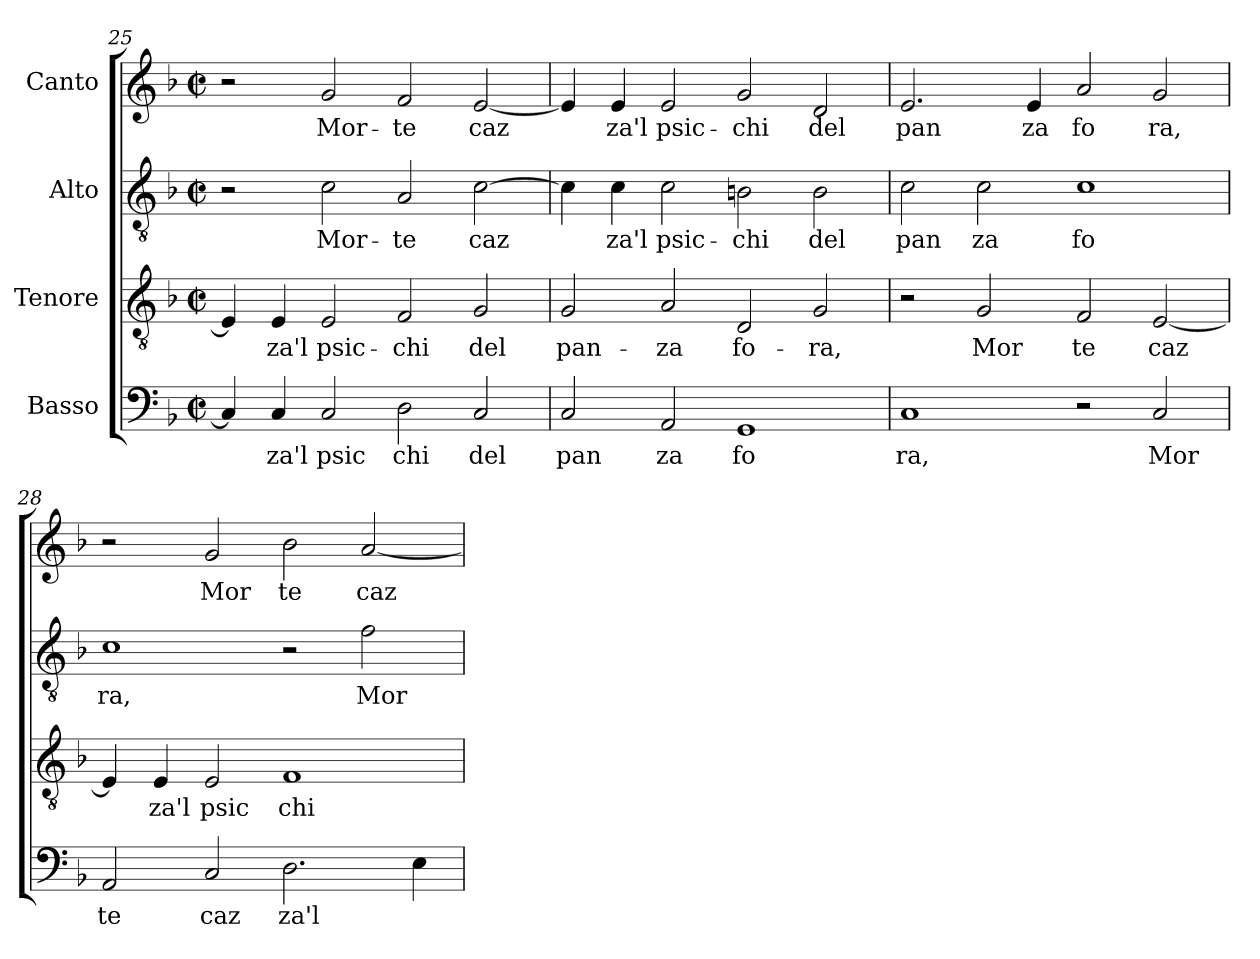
**kern	**text	**kern	**text	**kern	**text	**kern	**text
*part4	*part4	*part3	*part3	*part2	*part2	*part1	*part1
*staff4	*staff4	*staff3	*staff3	*staff2	*staff2	*staff1	*staff1
*I"Basso	*	*I"Tenore	*	*I"Alto	*	*I"Canto	*
*clefF4	*	*clefGv2	*	*clefGv2	*	*clefG2	*
*k[b-]	*	*k[b-]	*	*k[b-]	*	*k[b-]	*
*F:	*	*F:	*	*F:	*	*F:	*
*M2/2	*	*M2/2	*	*M2/2	*	*M2/2	*
*met(c|)	*	*met(c|)	*	*met(c|)	*	*met(c|)	*
=25	=25	=25	=25	=25	=25	=25	=25
!	!LO:LY:b:cj	!	!LO:LY:b:cj	!	!	!	!
4C/]	.	4E/]	--	2r	.	2r	.
!	!LO:LY:b:cj	!	!LO:LY:b:cj	!	!	!	!
4C/	za'l	4E/	-za'l	.	.	.	.
!	!LO:LY:b:cj	!	!LO:LY:b:cj	!	!LO:LY:b:cj	!	!LO:LY:b:cj
2C/	psic	2E/	psic-	2c\	Mor-	2g/	Mor-
!	!LO:LY:b:cj	!	!LO:LY:b:cj	!	!LO:LY:b:cj	!	!LO:LY:b:cj
2D\	chi	2F/	-chi	2A/	-te	2f/	-te
!	!LO:LY:b:cj	!	!LO:LY:b:cj	!	!LO:LY:b:cj	!	!LO:LY:b:cj
2C/	del	2G/	del	[>2c\	caz-	[<2e/	caz-
=26	=26	=26	=26	=26	=26	=26	=26
!	!LO:LY:b:cj	!	!LO:LY:b:cj	!	!LO:LY:b:cj	!	!LO:LY:b:cj
2C/	pan	2G/	pan-	4c\]	--	4e/]	--
!	!	!	!	!	!LO:LY:b:cj	!	!LO:LY:b:cj
.	.	.	.	4c\	-za'l	4e/	-za'l
!	!LO:LY:b:cj	!	!LO:LY:b:cj	!	!LO:LY:b:cj	!	!LO:LY:b:cj
2AA/	za	2A/	-za	2c\	psic-	2e/	psic-
!	!LO:LY:b:cj	!	!LO:LY:b:cj	!	!LO:LY:b:cj	!	!LO:LY:b:cj
1GG	fo	2D/	fo-	2Bn\	-chi	2g/	-chi
!	!	!	!LO:LY:b:cj	!	!LO:LY:b:cj	!	!LO:LY:b:cj
.	.	2G/	-ra,	2B\	del	2d/	del
!!LO:PB:g=z
=27	=27	=27	=27	=27	=27	=27	=27
!	!LO:LY:b:cj	!	!	!	!LO:LY:b:cj	!	!LO:LY:b:cj
1C	ra,	2r	.	2c\	pan	2.e/	pan
!	!	!	!LO:LY:b:cj	!	!LO:LY:b:cj	!	!
.	.	2G/	Mor	2c\	za	.	.
!	!	!	!	!	!	!	!LO:LY:b:cj
.	.	.	.	.	.	4e/	za
!	!	!	!LO:LY:b:cj	!	!LO:LY:b:cj	!	!LO:LY:b:cj
2r	.	2F/	te	1c	fo	2a/	fo
!	!LO:LY:b:cj	!	!LO:LY:b:cj	!	!	!	!LO:LY:b:cj
2C/	Mor	[<2E/	caz	.	.	2g/	ra,
=28	=28	=28	=28	=28	=28	=28	=28
!	!LO:LY:b:cj	!	!LO:LY:b:cj	!	!LO:LY:b:cj	!	!
2AA/	te	4E/]	.	1c	ra,	2r	.
!	!	!	!LO:LY:b:cj	!	!	!	!
.	.	4E/	za'l	.	.	.	.
!	!LO:LY:b:cj	!	!LO:LY:b:cj	!	!	!	!LO:LY:b:cj
2C/	caz	2E/	psic	.	.	2g/	Mor
!	!LO:LY:b:cj	!	!LO:LY:b:cj	!	!	!	!LO:LY:b:cj
2.D\	za'l	1F	chi	2r	.	2b-\	te
!	!	!	!	!	!LO:LY:b:cj	!	!LO:LY:b:cj
.	.	.	.	2f\	Mor	[<2a/	caz
!	!LO:LY:b:cj	!	!	!	!	!	!
4E\	.	.	.	.	.	.	.
=	=	=	=	=	=	=	=
*-	*-	*-	*-	*-	*-	*-	*-
